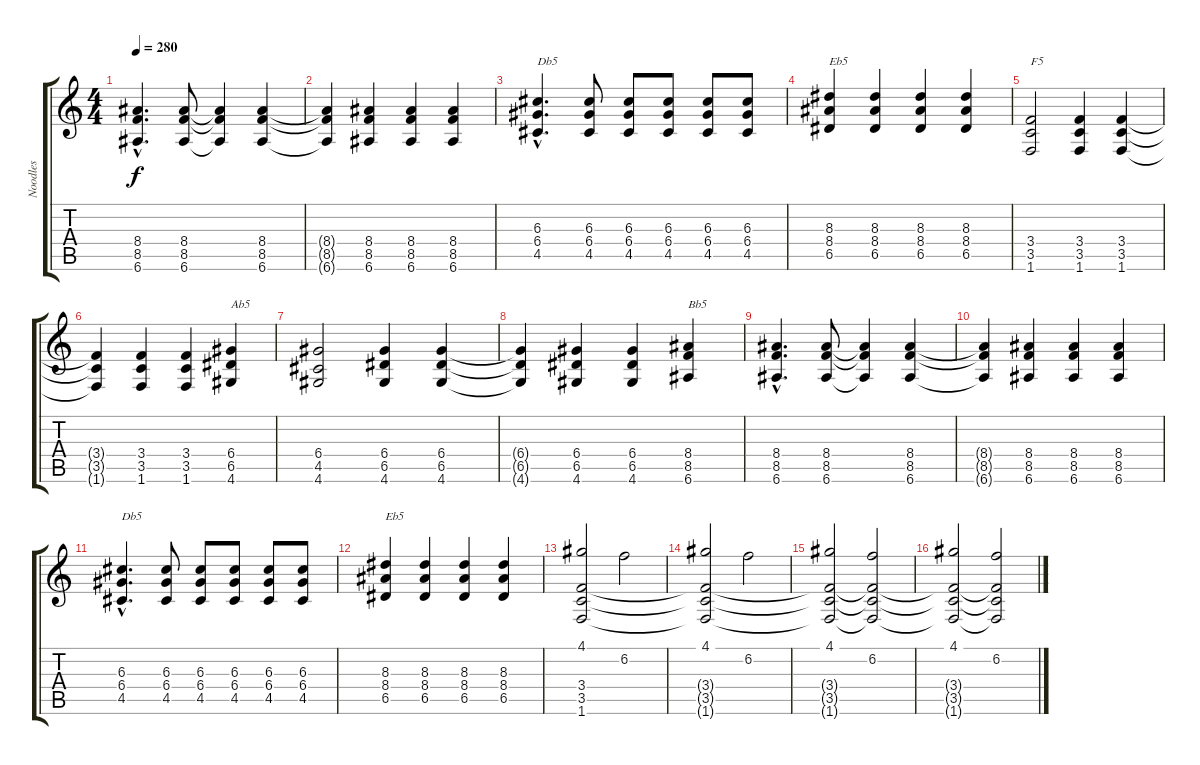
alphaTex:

\track ("Noodles" "Noodles") {instrument distortionguitar}
\staff {score tabs}
\tuning (E4 B3 G3 D3 A2 E2) {hide}
\ts (4 4)
\tempo 280
\clef g2
\ks c
(8.4{hac} 8.5{hac} 6.6{hac}).4{d dy f} (8.4 8.5 6.6).8 (8.4{t} 8.5{t} 6.6{t}).4 (8.4 8.5 6.6).4 |
(8.4{t} 8.5{t} 6.6{t}).4 (8.4 8.5 6.6).4 (8.4 8.5 6.6).4 (8.4 8.5 6.6).4 |
(6.3{hac} 6.4{hac} 4.5{hac}).4{d txt "Db5"} (6.3 6.4 4.5).8 (6.3 6.4 4.5).8 (6.3 6.4 4.5).8 (6.3 6.4 4.5).8 (6.3 6.4 4.5).8 |
(8.3 8.4 6.5).4{txt "Eb5"} (8.3 8.4 6.5).4 (8.3 8.4 6.5).4 (8.3 8.4 6.5).4 |
(3.4 3.5 1.6).2{txt "F5"} (3.4 3.5 1.6).4 (3.4 3.5 1.6).4 |
(3.4{t} 3.5{t} 1.6{t}).4 (3.4 3.5 1.6).4 (3.4 3.5 1.6).4 (6.4 6.5 4.6).4{txt "Ab5"} |
(6.4 4.5 4.6).2 (6.4 6.5 4.6).4 (6.4 6.5 4.6).4 |
(6.4{t} 6.5{t} 4.6{t}).4 (6.4 6.5 4.6).4 (6.4 6.5 4.6).4 (8.4 8.5 6.6).4{txt "Bb5"} |
(8.4{hac} 8.5{hac} 6.6{hac}).4{d} (8.4 8.5 6.6).8 (8.4{t} 8.5{t} 6.6{t}).4 (8.4 8.5 6.6).4 |
(8.4{t} 8.5{t} 6.6{t}).4 (8.4 8.5 6.6).4 (8.4 8.5 6.6).4 (8.4 8.5 6.6).4 |
(6.3{hac} 6.4{hac} 4.5{hac}).4{d txt "Db5"} (6.3 6.4 4.5).8 (6.3 6.4 4.5).8 (6.3 6.4 4.5).8 (6.3 6.4 4.5).8 (6.3 6.4 4.5).8 |
(8.3 8.4 6.5).4{txt "Eb5"} (8.3 8.4 6.5).4 (8.3 8.4 6.5).4 (8.3 8.4 6.5).4 |
(4.1 3.4 3.5 1.6).2 6.2.2 |
(4.1 3.4{t} 3.5{t} 1.6{t}).2 6.2.2 |
(4.1 3.4{t} 3.5{t} 1.6{t}).2 (6.2 3.4{t} 3.5{t} 1.6{t}).2 |
(4.1 3.4{t} 3.5{t} 1.6{t}).2 (6.2 3.4{t} 3.5{t} 1.6{t}).2
